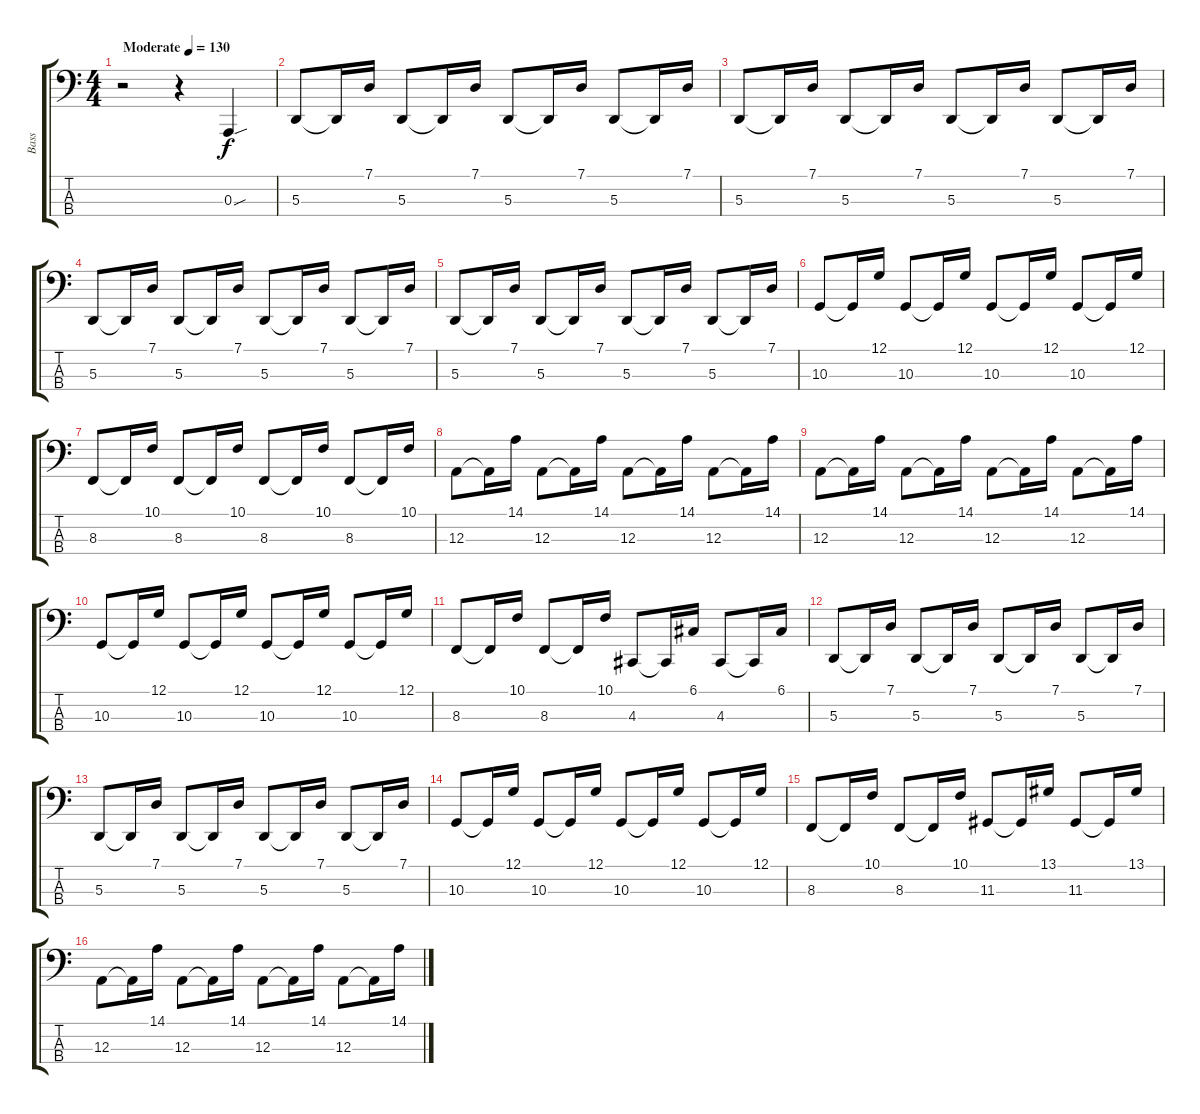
\track ("Bass" "Bass") {instrument lead2sawtooth}
\staff {score tabs}
\tuning (G2 D2 A1 E1) {hide}
\ts (4 4)
\tempo (130 "Moderate")
\clef f4
\ks c
r.2{dy f instrument lead2sawtooth} r.4 0.3{sou}.4 |
5.3.8 5.3{t}.16 7.1.16 5.3.8 5.3{t}.16 7.1.16 5.3.8 5.3{t}.16 7.1.16 5.3.8 5.3{t}.16 7.1.16 |
5.3.8 5.3{t}.16 7.1.16 5.3.8 5.3{t}.16 7.1.16 5.3.8 5.3{t}.16 7.1.16 5.3.8 5.3{t}.16 7.1.16 |
5.3.8 5.3{t}.16 7.1.16 5.3.8 5.3{t}.16 7.1.16 5.3.8 5.3{t}.16 7.1.16 5.3.8 5.3{t}.16 7.1.16 |
5.3.8 5.3{t}.16 7.1.16 5.3.8 5.3{t}.16 7.1.16 5.3.8 5.3{t}.16 7.1.16 5.3.8 5.3{t}.16 7.1.16 |
10.3.8 10.3{t}.16 12.1.16 10.3.8 10.3{t}.16 12.1.16 10.3.8 10.3{t}.16 12.1.16 10.3.8 10.3{t}.16 12.1.16 |
8.3.8 8.3{t}.16 10.1.16 8.3.8 8.3{t}.16 10.1.16 8.3.8 8.3{t}.16 10.1.16 8.3.8 8.3{t}.16 10.1.16 |
12.3.8 12.3{t}.16 14.1.16 12.3.8 12.3{t}.16 14.1.16 12.3.8 12.3{t}.16 14.1.16 12.3.8 12.3{t}.16 14.1.16 |
12.3.8 12.3{t}.16 14.1.16 12.3.8 12.3{t}.16 14.1.16 12.3.8 12.3{t}.16 14.1.16 12.3.8 12.3{t}.16 14.1.16 |
10.3.8 10.3{t}.16 12.1.16 10.3.8 10.3{t}.16 12.1.16 10.3.8 10.3{t}.16 12.1.16 10.3.8 10.3{t}.16 12.1.16 |
8.3.8 8.3{t}.16 10.1.16 8.3.8 8.3{t}.16 10.1.16 4.3.8 4.3{t}.16 6.1.16 4.3.8 4.3{t}.16 6.1.16 |
5.3.8 5.3{t}.16 7.1.16 5.3.8 5.3{t}.16 7.1.16 5.3.8 5.3{t}.16 7.1.16 5.3.8 5.3{t}.16 7.1.16 |
5.3.8 5.3{t}.16 7.1.16 5.3.8 5.3{t}.16 7.1.16 5.3.8 5.3{t}.16 7.1.16 5.3.8 5.3{t}.16 7.1.16 |
10.3.8 10.3{t}.16 12.1.16 10.3.8 10.3{t}.16 12.1.16 10.3.8 10.3{t}.16 12.1.16 10.3.8 10.3{t}.16 12.1.16 |
8.3.8 8.3{t}.16 10.1.16 8.3.8 8.3{t}.16 10.1.16 11.3.8 11.3{t}.16 13.1.16 11.3.8 11.3{t}.16 13.1.16 |
12.3.8 12.3{t}.16 14.1.16 12.3.8 12.3{t}.16 14.1.16 12.3.8 12.3{t}.16 14.1.16 12.3.8 12.3{t}.16 14.1.16
